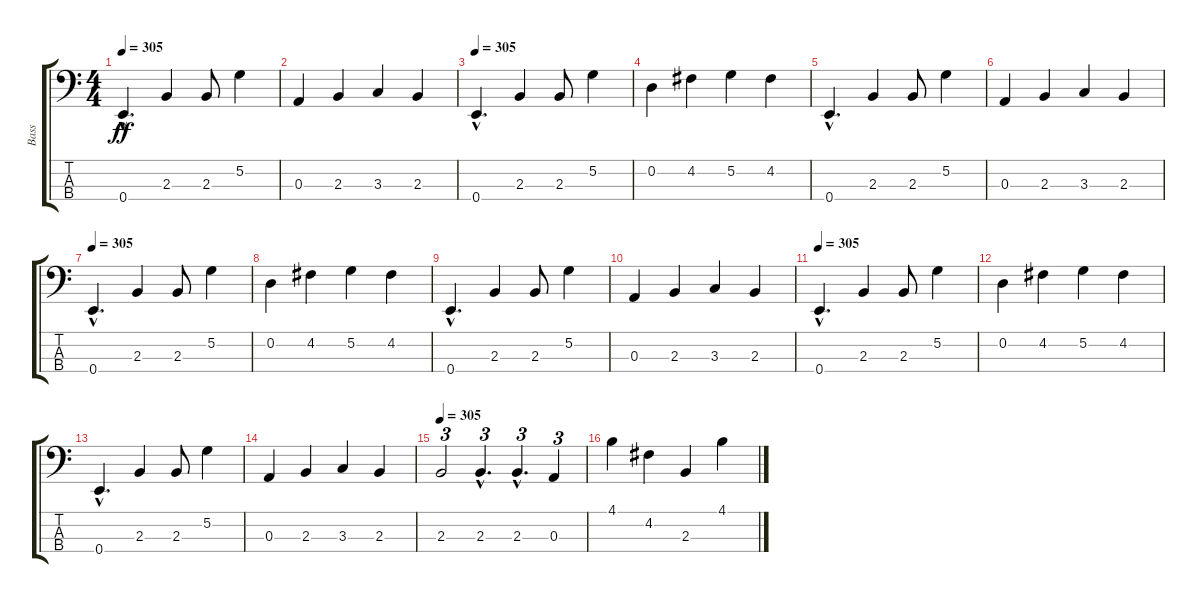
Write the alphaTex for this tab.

\track ("Bass" "Bass") {instrument slapbass2}
\staff {score tabs}
\tuning (G2 D2 A1 E1) {hide}
\ts (4 4)
\tempo 305
\clef f4
\ks c
0.4{hac}.4{d dy ff} 2.3.4 2.3.8 5.2.4 |
0.3.4 2.3.4 3.3.4 2.3.4 |
\tempo 305
0.4{hac}.4{d} 2.3.4 2.3.8 5.2.4 |
0.2.4 4.2.4 5.2.4 4.2.4 |
0.4{hac}.4{d} 2.3.4 2.3.8 5.2.4 |
0.3.4 2.3.4 3.3.4 2.3.4 |
\tempo 305
0.4{hac}.4{d} 2.3.4 2.3.8 5.2.4 |
0.2.4 4.2.4 5.2.4 4.2.4 |
0.4{hac}.4{d} 2.3.4 2.3.8 5.2.4 |
0.3.4 2.3.4 3.3.4 2.3.4 |
\tempo 305
0.4{hac}.4{d} 2.3.4 2.3.8 5.2.4 |
0.2.4 4.2.4 5.2.4 4.2.4 |
0.4{hac}.4{d} 2.3.4 2.3.8 5.2.4 |
0.3.4 2.3.4 3.3.4 2.3.4 |
\tempo 305
2.3.2{tu (3 2)} 2.3{hac}.4{d tu (3 2)} 2.3{hac}.4{d tu (3 2)} 0.3.4{tu (3 2)} |
4.1.4 4.2.4 2.3.4 4.1.4
